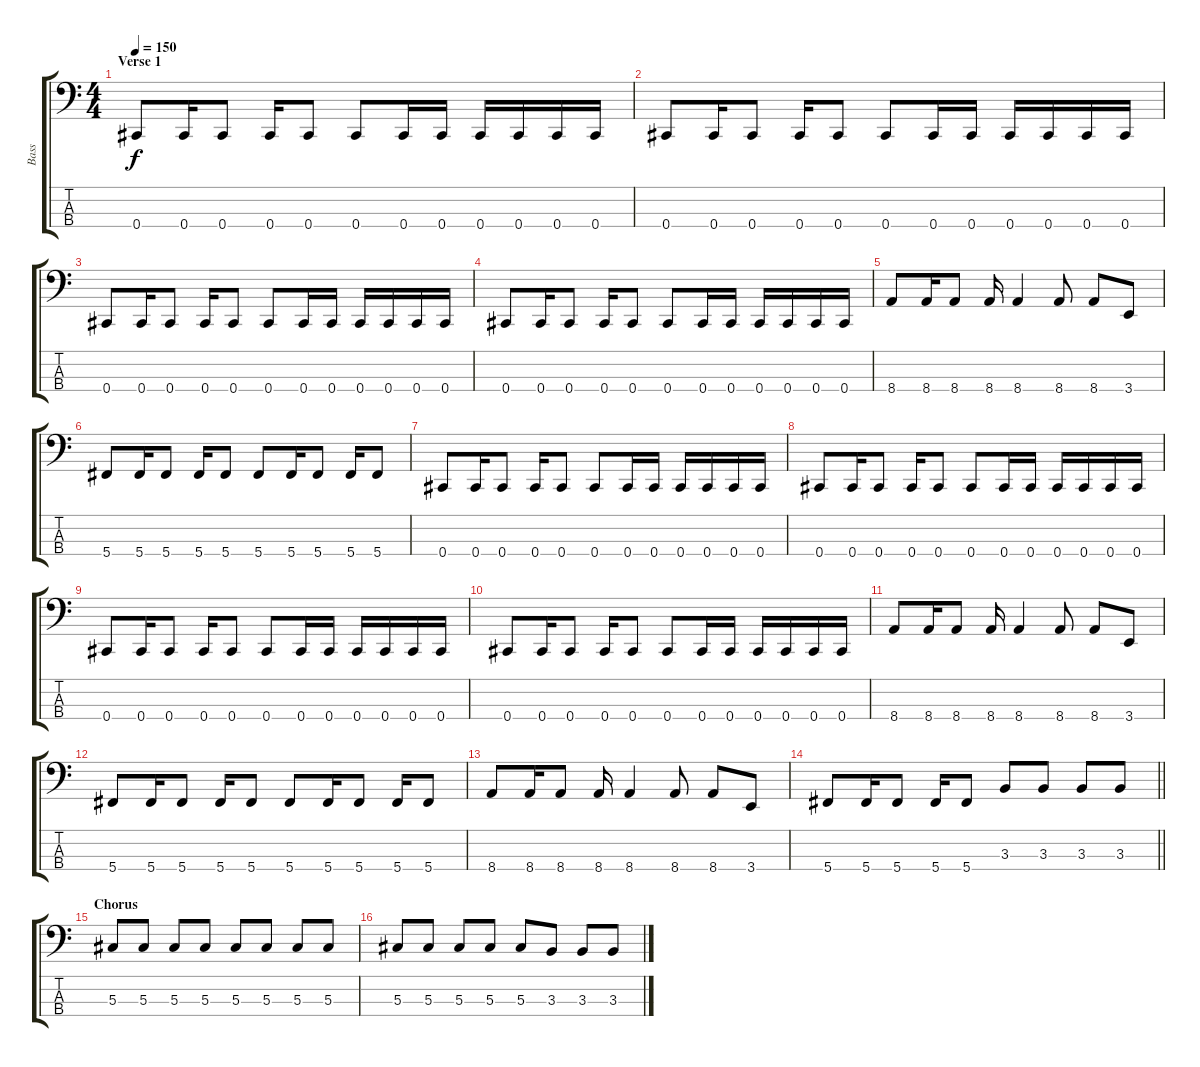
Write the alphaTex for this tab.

\track ("Bass" "Bass") {instrument electricbassfinger}
\staff {score tabs}
\tuning (Gb2 Db2 Ab1 Db1) {hide}
\ts (4 4)
\section ("" "Verse 1")
\tempo 150
\clef f4
\ks c
0.4.8{dy f} 0.4.16 0.4.8 0.4.16 0.4.8 0.4.8 0.4.16 0.4.16 0.4.16 0.4.16 0.4.16 0.4.16 |
0.4.8 0.4.16 0.4.8 0.4.16 0.4.8 0.4.8 0.4.16 0.4.16 0.4.16 0.4.16 0.4.16 0.4.16 |
0.4.8 0.4.16 0.4.8 0.4.16 0.4.8 0.4.8 0.4.16 0.4.16 0.4.16 0.4.16 0.4.16 0.4.16 |
0.4.8 0.4.16 0.4.8 0.4.16 0.4.8 0.4.8 0.4.16 0.4.16 0.4.16 0.4.16 0.4.16 0.4.16 |
8.4.8 8.4.16 8.4.8 8.4.16 8.4.4 8.4.8 8.4.8 3.4.8 |
5.4.8 5.4.16 5.4.8 5.4.16 5.4.8 5.4.8 5.4.16 5.4.8 5.4.16 5.4.8 |
0.4.8 0.4.16 0.4.8 0.4.16 0.4.8 0.4.8 0.4.16 0.4.16 0.4.16 0.4.16 0.4.16 0.4.16 |
0.4.8 0.4.16 0.4.8 0.4.16 0.4.8 0.4.8 0.4.16 0.4.16 0.4.16 0.4.16 0.4.16 0.4.16 |
0.4.8 0.4.16 0.4.8 0.4.16 0.4.8 0.4.8 0.4.16 0.4.16 0.4.16 0.4.16 0.4.16 0.4.16 |
0.4.8 0.4.16 0.4.8 0.4.16 0.4.8 0.4.8 0.4.16 0.4.16 0.4.16 0.4.16 0.4.16 0.4.16 |
8.4.8 8.4.16 8.4.8 8.4.16 8.4.4 8.4.8 8.4.8 3.4.8 |
5.4.8 5.4.16 5.4.8 5.4.16 5.4.8 5.4.8 5.4.16 5.4.8 5.4.16 5.4.8 |
8.4.8 8.4.16 8.4.8 8.4.16 8.4.4 8.4.8 8.4.8 3.4.8 |
\barLineRight lightlight
5.4.8 5.4.16 5.4.8 5.4.16 5.4.8 3.3.8 3.3.8 3.3.8 3.3.8 |
\section ("" "Chorus")
5.3.8 5.3.8 5.3.8 5.3.8 5.3.8 5.3.8 5.3.8 5.3.8 |
5.3.8 5.3.8 5.3.8 5.3.8 5.3.8 3.3.8 3.3.8 3.3.8
